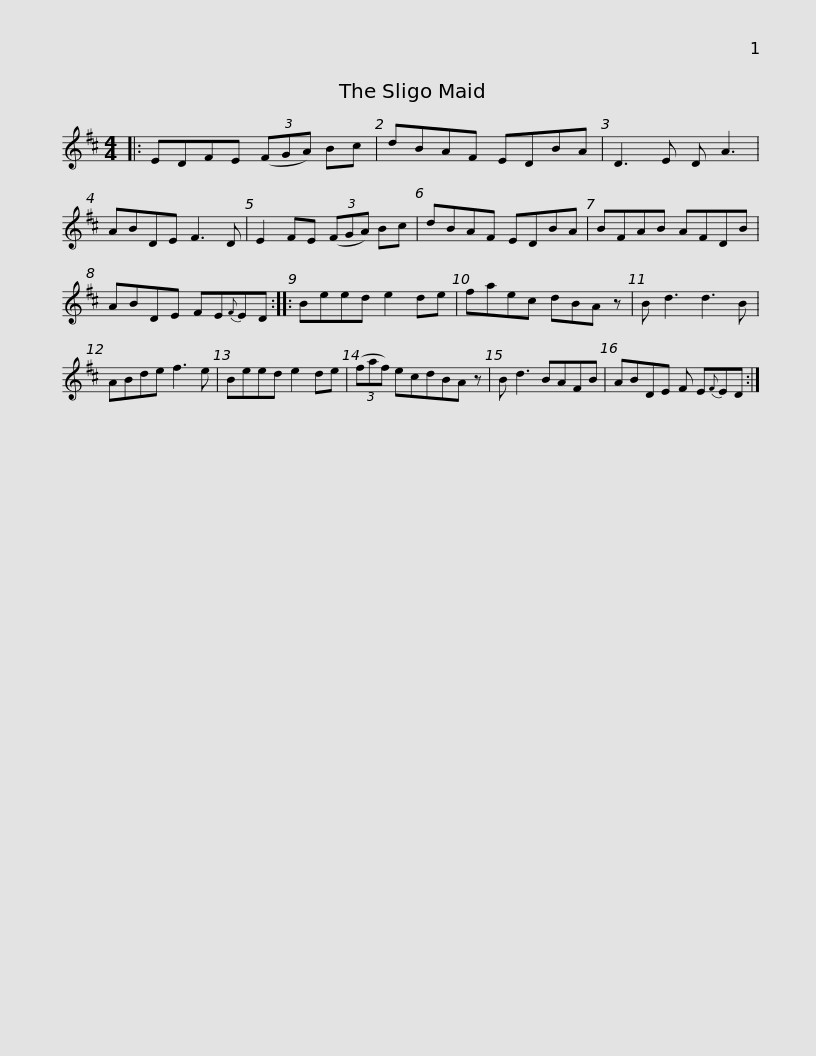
X:1
L:1/8
M:4/4
I:linebreak $
K:D
V:1 treble
V:1
|: EDFE (3(FGA) Bc | dBAF EDBA | D3 E D A3 | ABDE F3 D | E2 FE (3(FGA) Bc |$ %5
 dBAF EDBA | BFAB AFDB | ABDE FE{F}ED :: Beed e2 de | faec dBA z |$ %10
 B d3 d3 B | ABde f3 e | Beed e2 de | (3(faf) ecdBA z | B d3 BAFB | %15
 ABDE F E{F}ED :| %16
